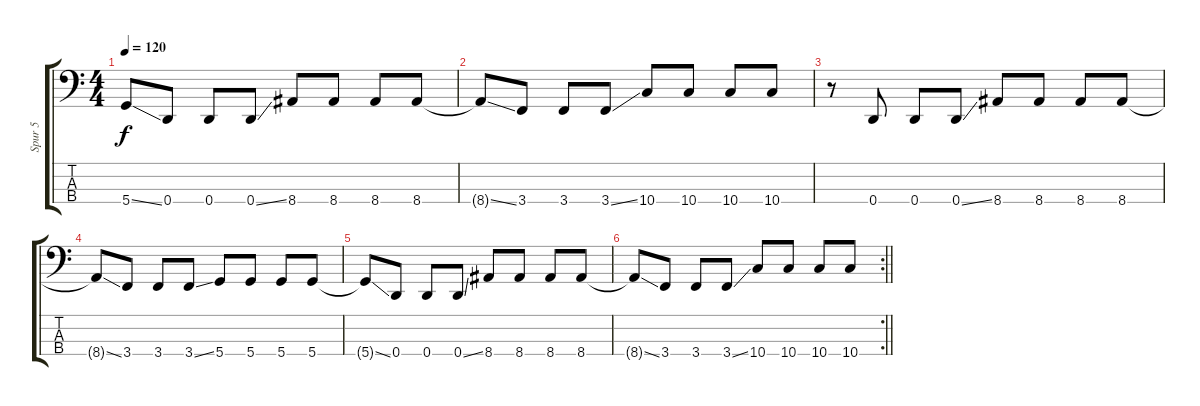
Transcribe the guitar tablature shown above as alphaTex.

\track ("Spur 5" "Spur 5") {instrument electricbassfinger}
\staff {score tabs}
\tuning (G2 D2 A1 D1) {hide}
\ts (4 4)
\tempo 120
\clef f4
\ks c
5.4{ss t}.8{dy f} 0.4.8 0.4.8 0.4{ss}.8 8.4.8 8.4.8 8.4.8 8.4.8 |
8.4{ss t}.8 3.4.8 3.4.8 3.4{ss}.8 10.4.8 10.4.8 10.4.8 10.4.8 |
r.8 0.4.8 0.4.8 0.4{ss}.8 8.4.8 8.4.8 8.4.8 8.4.8 |
8.4{ss t}.8 3.4.8 3.4.8 3.4{ss}.8 5.4.8 5.4.8 5.4.8 5.4.8 |
5.4{ss t}.8 0.4.8 0.4.8 0.4{ss}.8 8.4.8 8.4.8 8.4.8 8.4.8 |
\rc 2
\barLineRight lightlight
8.4{ss t}.8 3.4.8 3.4.8 3.4{ss}.8 10.4.8 10.4.8 10.4.8 10.4.8
